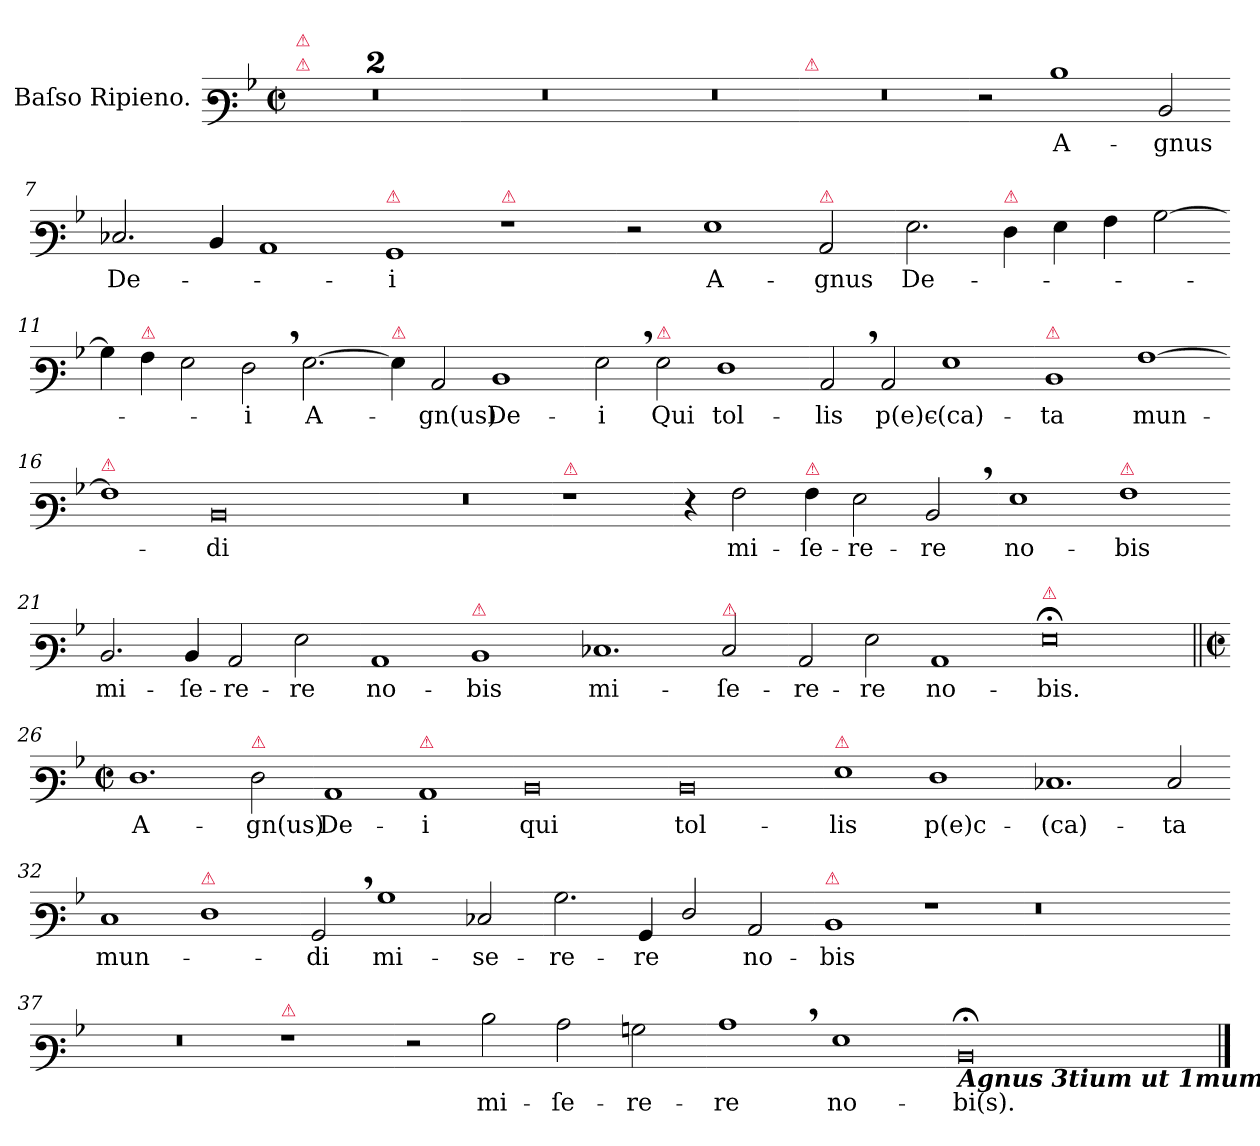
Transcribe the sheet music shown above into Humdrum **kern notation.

**kern	**text
*part1	*part1
*staff1	*staff1
*I"Baſso Ripieno.	*
*clefF3	*
*k[b-]	*
*M2/1	*
*met(c|)	*
=1	=1
!LO:TX:a:color=crimson:t=⚠	!
!LO:TX:a:color=crimson:t=⚠	!
0r	.
=2-	=2-
0r	.
=3-	=3-
0r	.
=4-	=4-
0r	.
=5-	=5-
!LO:TX:a:color=crimson:t=⚠	!
0r	.
=6-	=6-
2r	.
1d	A-
2D/	-gnus
=7-	=7-
2.E-X/	De-
4D/	.
1C	.
=8-	=8-
!LO:TX:a:color=crimson:t=⚠	!
1BB-	-i
!LO:TX:a:color=crimson:t=⚠	!
1r	.
=9-	=9-
2r	.
!	!LO:LY:i
1G	A-
!LO:TX:a:color=crimson:t=⚠	!
!	!LO:LY:i
2C/	-gnus
=10-	=10-
!	!LO:LY:i
2.G\	De-
!LO:TX:a:color=crimson:t=⚠	!
4F\	.
4G\	.
4A\	.
[2B-\	.
=11-	=11-
4B-\]	.
!LO:TX:a:color=crimson:t=⚠	!
4A\	.
2G\	.
!	!LO:LY:i
2F,\	-i
[2.G\	A-
=12-	=12-
!LO:TX:a:color=crimson:t=⚠	!
4G\]	.
2C/	-gn(us)
1D	De-
=13-	=13-
2G,\	-i
!LO:TX:a:color=crimson:t=⚠	!
2G\	Qui
1F	tol-
=14-	=14-
2C,/	-lis
2C/	p(e)c-
1G	-(ca)-
=15-	=15-
!LO:TX:a:color=crimson:t=⚠	!
1D	-ta
[1A	mun-
=16-	=16-
!LO:TX:a:color=crimson:t=⚠	!
1A]	.
0D	-di
=17-	=17-
0r	.
=18-	=18-
!LO:TX:a:color=crimson:t=⚠	!
1r	.
=19-	=19-
4r	.
2A\	mi-
!LO:TX:a:color=crimson:t=⚠	!
4A\	-ſe-
2G\	-re-
2D,/	-re
=20-	=20-
1G	no-
!LO:TX:a:color=crimson:t=⚠	!
1A	-bis
=21-	=21-
!	!LO:LY:i
2.D/	mi-
!	!LO:LY:i
4D/	-ſe-
!	!LO:LY:i
2C/	-re-
!	!LO:LY:i
2G\	-re
=22-	=22-
!	!LO:LY:i
1C	no-
!LO:TX:a:color=crimson:t=⚠	!
!	!LO:LY:i
1D	-bis
=23-	=23-
1.E-X	mi-
!LO:TX:a:color=crimson:t=⚠	!
2E-/	-ſe-
=24-	=24-
2C/	-re-
2G\	-re
1C	no-
=25-	=25-
!LO:TX:a:color=crimson:t=⚠	!
0G;<	-bis.
=26||	=26||
*M2/1	*
*met(c|)	*
1.F	A-
!LO:TX:a:color=crimson:t=⚠	!
2F\	-gn(us)
=27-	=27-
1C	De-
!LO:TX:a:color=crimson:t=⚠	!
1C	-i
=28-	=28-
0D	qui
=29-	=29-
0D	tol-
=30-	=30-
!LO:TX:a:color=crimson:t=⚠	!
1G	-lis
1F	p(e)c-
=31-	=31-
1.E-X	-(ca)-
2E-/	-ta
=32-	=32-
1E-	mun-
!LO:TX:a:color=crimson:t=⚠	!
1F	.
=33-	=33-
2BB-,/	-di
1B-	mi-
2E-X/	-se-
=34-	=34-
2.B-\	-re-
4BB-/	-re
2F/	.
2C/	no-
=35-	=35-
!LO:TX:a:color=crimson:t=⚠	!
1D	-bis
1r	.
=36-	=36-
0.r	.
=37-	=37-
0r	.
=38-	=38-
!LO:TX:a:color=crimson:t=⚠	!
1r	.
=39-	=39-
2r	.
2d\	mi-
2c\	-ſe-
2Bn\	-re-
=40-	=40-
1c,	-re
1G	no-
=41-	=41-
!LO:TX:b:Bi:t=Agnus 3tium ut 1mum	!
0D;<	-bi(s).
==	==
*-	*-
